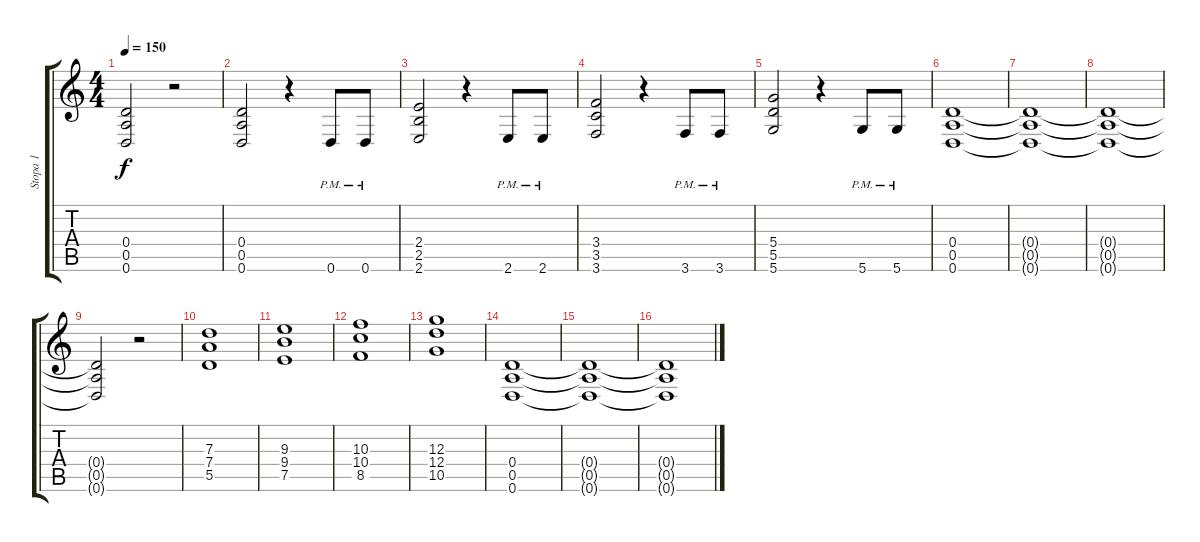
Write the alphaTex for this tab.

\track ("Stopa 1" "Stopa 1") {instrument distortionguitar}
\staff {score tabs}
\tuning (E4 B3 G3 D3 A2 D2) {hide}
\ts (4 4)
\tempo 150
\clef g2
\ks c
(0.4{t} 0.5{t} 0.6{t}).2{dy f} r.2 |
(0.4 0.5 0.6).2 r.4 0.6{pm}.8 0.6{pm}.8 |
(2.4 2.5 2.6).2 r.4 2.6{pm}.8 2.6{pm}.8 |
(3.4 3.5 3.6).2 r.4 3.6{pm}.8 3.6{pm}.8 |
(5.4 5.5 5.6).2 r.4 5.6{pm}.8 5.6{pm}.8 |
(0.4 0.5 0.6).1 |
(0.4{t} 0.5{t} 0.6{t}).1 |
(0.4{t} 0.5{t} 0.6{t}).1 |
(0.4{t} 0.5{t} 0.6{t}).2 r.2 |
(7.3 7.4 5.5).1 |
(9.3 9.4 7.5).1 |
(10.3 10.4 8.5).1 |
(12.3 12.4 10.5).1 |
(0.4 0.5 0.6).1 |
(0.4{t} 0.5{t} 0.6{t}).1 |
(0.4{t} 0.5{t} 0.6{t}).1
